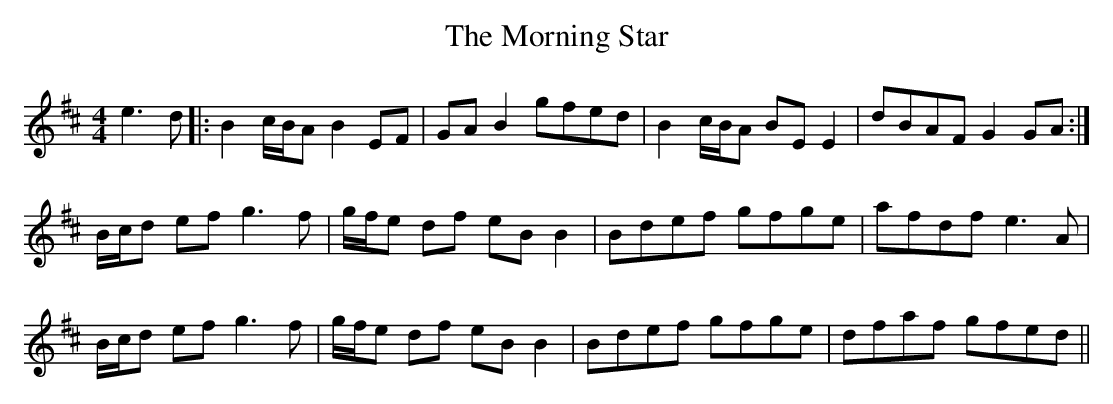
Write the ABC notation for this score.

X:1
T: The Morning Star
M: 4/4
L: 1/8
K: Bmin
e3d|:B2 c/B/A B2EF|GAB2 gfed|B2 c/B/A BEE2|dBAF G2GA:|
B/c/d ef g3f|g/f/e df eBB2|Bdef gfge|afdf e3A|
B/c/d ef g3f|g/f/e df eBB2|Bdef gfge|dfaf gfed||
